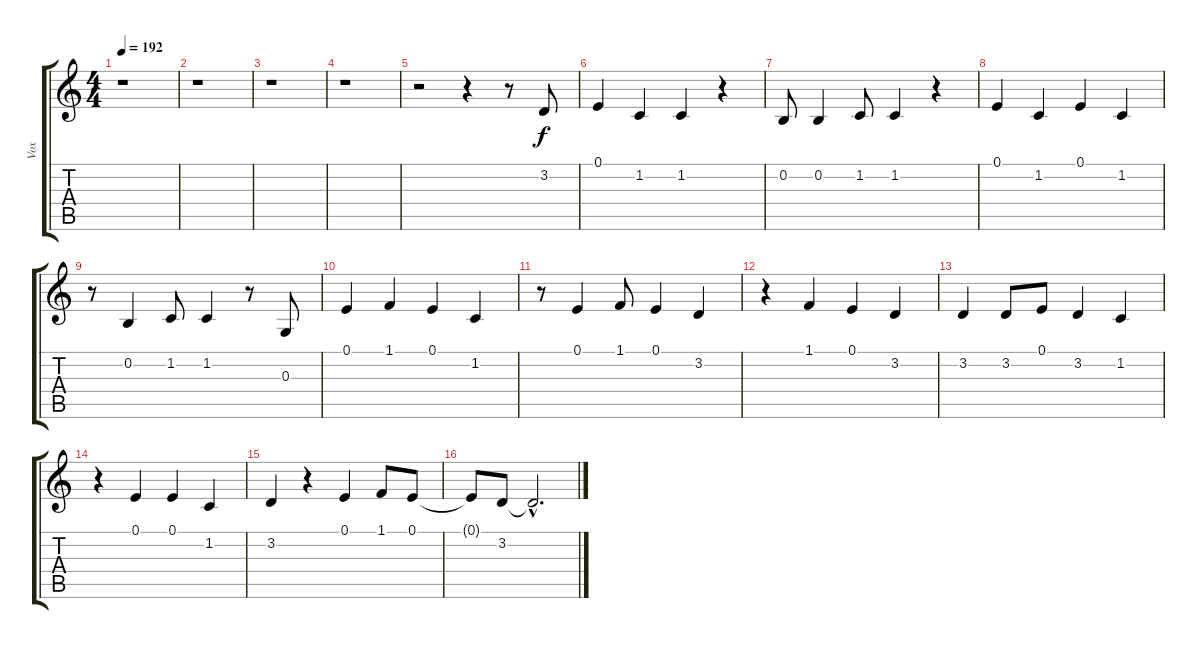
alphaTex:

\track ("Vox" "Vox") {instrument clarinet}
\staff {score tabs}
\tuning (E4 B3 G3 D3 A2 E2) {hide}
\ts (4 4)
\tempo 192
\clef g2
\ks c
r.1{dy f} |
r.1 |
r.1 |
r.1 |
r.2 r.4 r.8 3.2.8 |
0.1.4 1.2.4 1.2.4 r.4 |
0.2.8 0.2.4 1.2.8 1.2.4 r.4 |
0.1.4 1.2.4 0.1.4 1.2.4 |
r.8 0.2.4 1.2.8 1.2.4 r.8 0.3.8 |
0.1.4 1.1.4 0.1.4 1.2.4 |
r.8 0.1.4 1.1.8 0.1.4 3.2.4 |
r.4 1.1.4 0.1.4 3.2.4 |
3.2.4 3.2.8 0.1.8 3.2.4 1.2.4 |
r.4 0.1.4 0.1.4 1.2.4 |
3.2.4 r.4 0.1.4 1.1.8 0.1.8 |
0.1{t}.8 3.2.8 3.2{hac t}.2{d}
